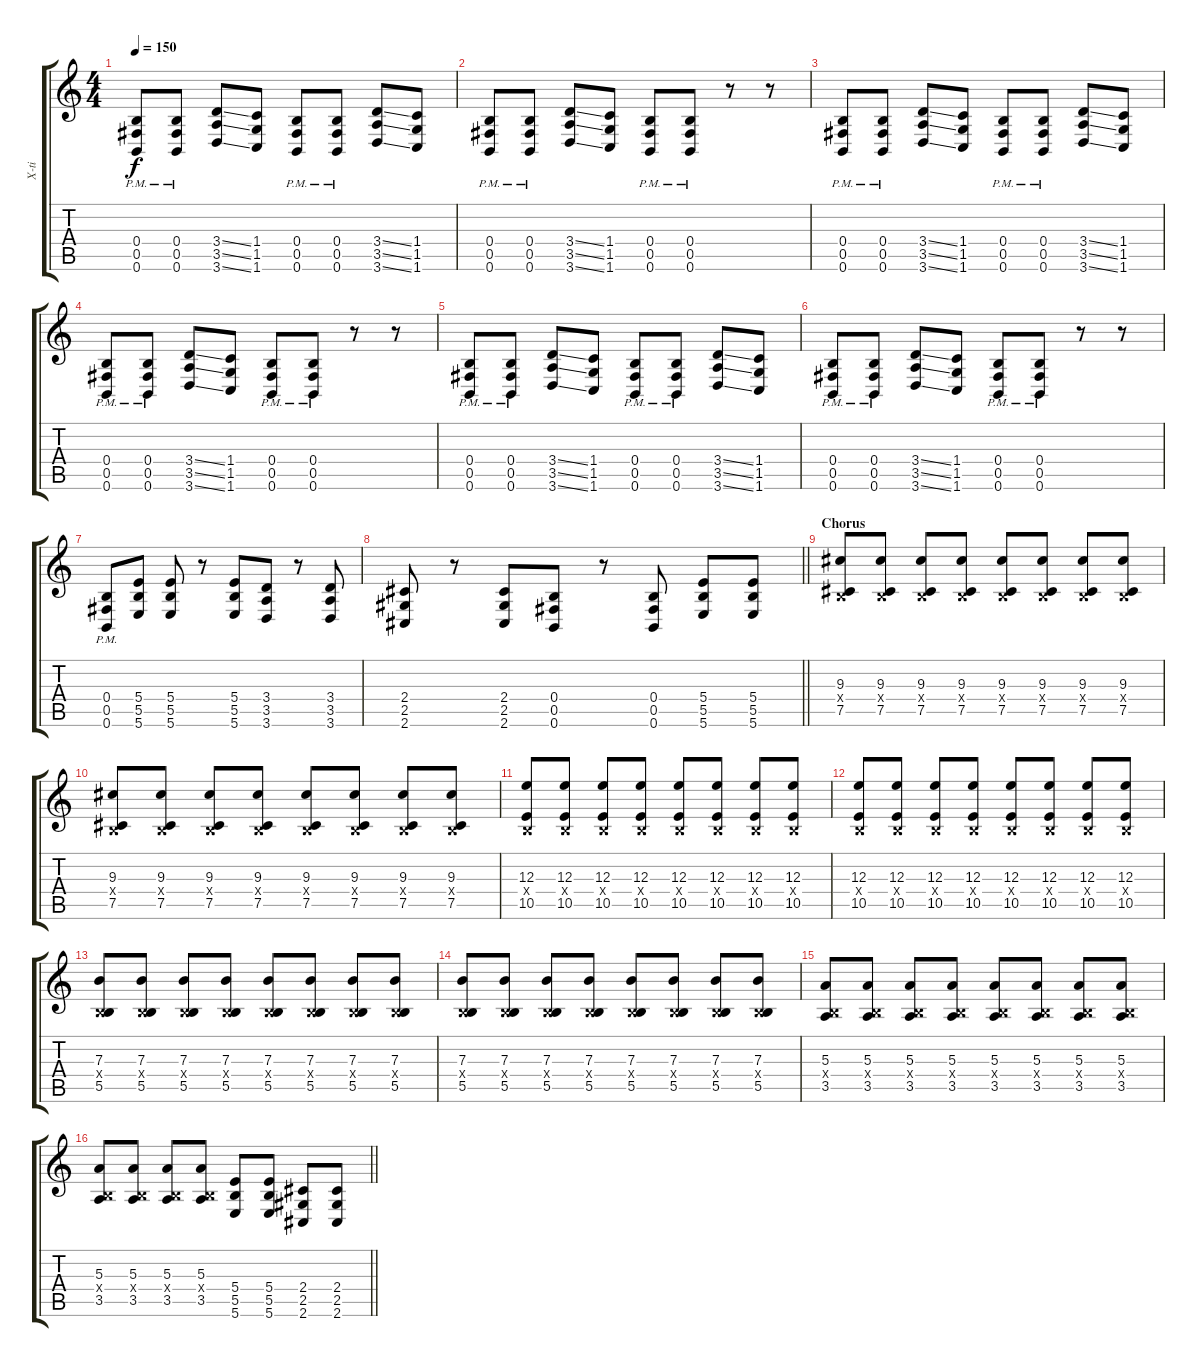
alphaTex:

\track ("X-ti" "X-ti") {instrument distortionguitar}
\staff {score tabs}
\tuning (Db4 Ab3 E3 B2 Gb2 B1) {hide}
\ts (4 4)
\tempo 150
\clef g2
\ks c
(0.4{pm} 0.5{pm} 0.6{pm}).8{dy f} (0.4{pm} 0.5{pm} 0.6{pm}).8 (3.4{ss} 3.5{ss} 3.6{ss}).8 (1.4 1.5 1.6).8 (0.4{pm} 0.5{pm} 0.6{pm}).8 (0.4{pm} 0.5{pm} 0.6{pm}).8 (3.4{ss} 3.5{ss} 3.6{ss}).8 (1.4 1.5 1.6).8 |
(0.4{pm} 0.5{pm} 0.6{pm}).8 (0.4{pm} 0.5{pm} 0.6{pm}).8 (3.4{ss} 3.5{ss} 3.6{ss}).8 (1.4 1.5 1.6).8 (0.4{pm} 0.5{pm} 0.6{pm}).8 (0.4{pm} 0.5{pm} 0.6{pm}).8 r.8 r.8 |
(0.4{pm} 0.5{pm} 0.6{pm}).8 (0.4{pm} 0.5{pm} 0.6{pm}).8 (3.4{ss} 3.5{ss} 3.6{ss}).8 (1.4 1.5 1.6).8 (0.4{pm} 0.5{pm} 0.6{pm}).8 (0.4{pm} 0.5{pm} 0.6{pm}).8 (3.4{ss} 3.5{ss} 3.6{ss}).8 (1.4 1.5 1.6).8 |
(0.4{pm} 0.5{pm} 0.6{pm}).8 (0.4{pm} 0.5{pm} 0.6{pm}).8 (3.4{ss} 3.5{ss} 3.6{ss}).8 (1.4 1.5 1.6).8 (0.4{pm} 0.5{pm} 0.6{pm}).8 (0.4{pm} 0.5{pm} 0.6{pm}).8 r.8 r.8 |
(0.4{pm} 0.5{pm} 0.6{pm}).8 (0.4{pm} 0.5{pm} 0.6{pm}).8 (3.4{ss} 3.5{ss} 3.6{ss}).8 (1.4 1.5 1.6).8 (0.4{pm} 0.5{pm} 0.6{pm}).8 (0.4{pm} 0.5{pm} 0.6{pm}).8 (3.4{ss} 3.5{ss} 3.6{ss}).8 (1.4 1.5 1.6).8 |
(0.4{pm} 0.5{pm} 0.6{pm}).8 (0.4{pm} 0.5{pm} 0.6{pm}).8 (3.4{ss} 3.5{ss} 3.6{ss}).8 (1.4 1.5 1.6).8 (0.4{pm} 0.5{pm} 0.6{pm}).8 (0.4{pm} 0.5{pm} 0.6{pm}).8 r.8 r.8 |
(0.4{pm} 0.5{pm} 0.6{pm}).8 (5.4 5.5 5.6).8 (5.4 5.5 5.6).8 r.8 (5.4 5.5 5.6).8 (3.4 3.5 3.6).8 r.8 (3.4 3.5 3.6).8 |
\barLineRight lightlight
(2.4 2.5 2.6).8 r.8 (2.4 2.5 2.6).8 (0.4 0.5 0.6).8 r.8 (0.4 0.5 0.6).8 (5.4 5.5 5.6).8 (5.4 5.5 5.6).8 |
\section ("" "Chorus")
(9.3 0.4{x} 7.5).8{volume 10} (9.3 0.4{x} 7.5).8 (9.3 0.4{x} 7.5).8 (9.3 0.4{x} 7.5).8 (9.3 0.4{x} 7.5).8 (9.3 0.4{x} 7.5).8 (9.3 0.4{x} 7.5).8 (9.3 0.4{x} 7.5).8 |
(9.3 0.4{x} 7.5).8 (9.3 0.4{x} 7.5).8 (9.3 0.4{x} 7.5).8 (9.3 0.4{x} 7.5).8 (9.3 0.4{x} 7.5).8 (9.3 0.4{x} 7.5).8 (9.3 0.4{x} 7.5).8 (9.3 0.4{x} 7.5).8 |
(12.3 0.4{x} 10.5).8 (12.3 0.4{x} 10.5).8 (12.3 0.4{x} 10.5).8 (12.3 0.4{x} 10.5).8 (12.3 0.4{x} 10.5).8 (12.3 0.4{x} 10.5).8 (12.3 0.4{x} 10.5).8 (12.3 0.4{x} 10.5).8 |
(12.3 0.4{x} 10.5).8 (12.3 0.4{x} 10.5).8 (12.3 0.4{x} 10.5).8 (12.3 0.4{x} 10.5).8 (12.3 0.4{x} 10.5).8 (12.3 0.4{x} 10.5).8 (12.3 0.4{x} 10.5).8 (12.3 0.4{x} 10.5).8 |
(7.3 0.4{x} 5.5).8 (7.3 0.4{x} 5.5).8 (7.3 0.4{x} 5.5).8 (7.3 0.4{x} 5.5).8 (7.3 0.4{x} 5.5).8 (7.3 0.4{x} 5.5).8 (7.3 0.4{x} 5.5).8 (7.3 0.4{x} 5.5).8 |
(7.3 0.4{x} 5.5).8 (7.3 0.4{x} 5.5).8 (7.3 0.4{x} 5.5).8 (7.3 0.4{x} 5.5).8 (7.3 0.4{x} 5.5).8 (7.3 0.4{x} 5.5).8 (7.3 0.4{x} 5.5).8 (7.3 0.4{x} 5.5).8 |
(5.3 0.4{x} 3.5).8 (5.3 0.4{x} 3.5).8 (5.3 0.4{x} 3.5).8 (5.3 0.4{x} 3.5).8 (5.3 0.4{x} 3.5).8 (5.3 0.4{x} 3.5).8 (5.3 0.4{x} 3.5).8 (5.3 0.4{x} 3.5).8 |
\barLineRight lightlight
(5.3 0.4{x} 3.5).8 (5.3 0.4{x} 3.5).8 (5.3 0.4{x} 3.5).8 (5.3 0.4{x} 3.5).8 (5.4 5.5 5.6).8 (5.4 5.5 5.6).8 (2.4 2.5 2.6).8 (2.4 2.5 2.6).8
